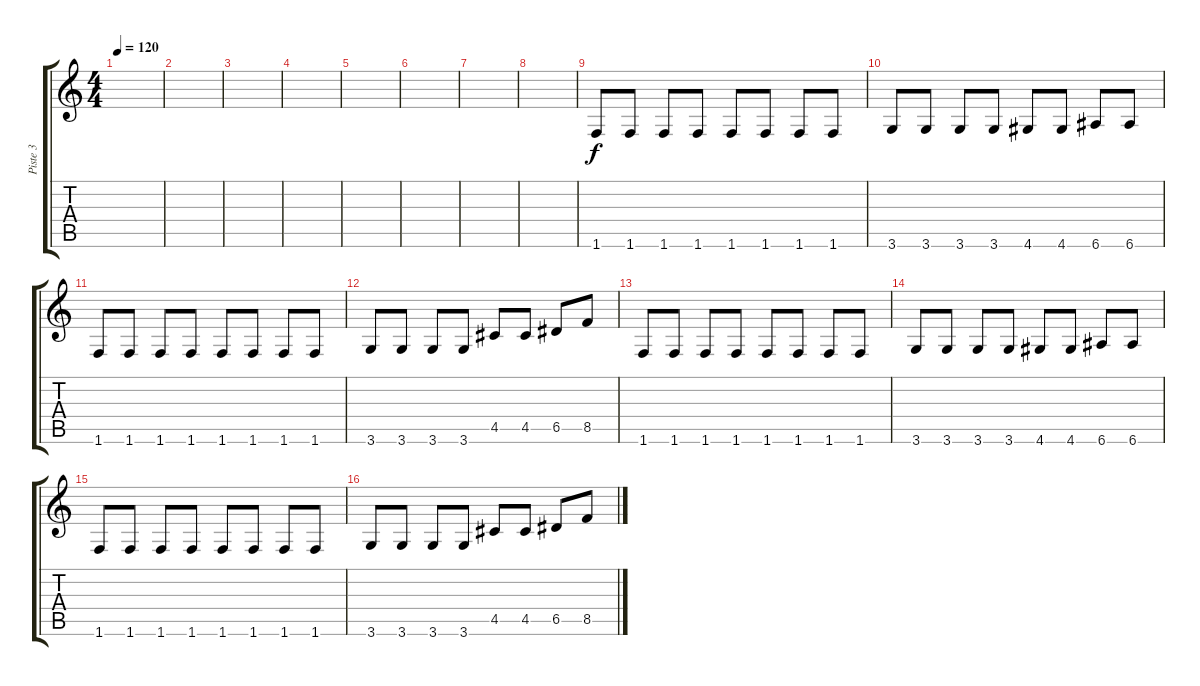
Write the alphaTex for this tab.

\track ("Piste 3" "Piste 3") {instrument electricbassfinger}
\staff {score tabs}
\tuning (E4 B3 G3 D3 A2 E2) {hide}
\ts (4 4)
\tempo 120
\clef g2
\ks c
|
|
|
|
|
|
|
|
1.6.8 1.6.8 1.6.8 1.6.8 1.6.8 1.6.8 1.6.8 1.6.8 |
3.6.8 3.6.8 3.6.8 3.6.8 4.6.8 4.6.8 6.6.8 6.6.8 |
1.6.8 1.6.8 1.6.8 1.6.8 1.6.8 1.6.8 1.6.8 1.6.8 |
3.6.8 3.6.8 3.6.8 3.6.8 4.5.8 4.5.8 6.5.8 8.5.8 |
1.6.8 1.6.8 1.6.8 1.6.8 1.6.8 1.6.8 1.6.8 1.6.8 |
3.6.8 3.6.8 3.6.8 3.6.8 4.6.8 4.6.8 6.6.8 6.6.8 |
1.6.8 1.6.8 1.6.8 1.6.8 1.6.8 1.6.8 1.6.8 1.6.8 |
3.6.8 3.6.8 3.6.8 3.6.8 4.5.8 4.5.8 6.5.8 8.5.8
